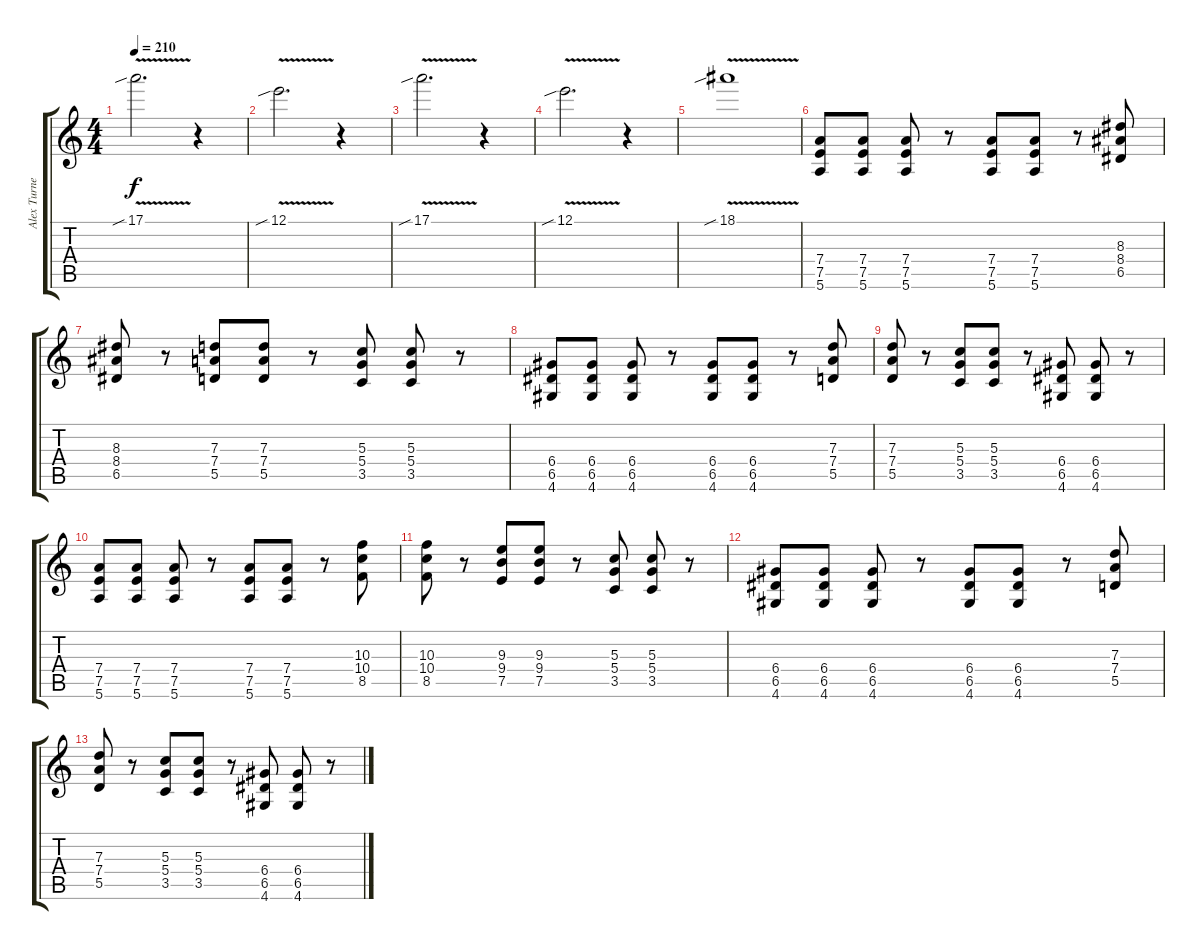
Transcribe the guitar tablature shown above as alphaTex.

\track ("Alex Turner" "Alex Turne") {instrument distortionguitar}
\staff {score tabs}
\tuning (E4 B3 G3 D3 A2 E2) {hide}
\ts (4 4)
\tempo 210
\clef g2
\ks c
17.1{v sib}.2{d dy f} r.4 |
12.1{v sib}.2{d} r.4 |
17.1{v sib}.2{d} r.4 |
12.1{v sib}.2{d} r.4 |
18.1{v sib}.1 |
(7.4 7.5 5.6).8{instrument electricguitarclean} (7.4 7.5 5.6).8 (7.4 7.5 5.6).8 r.8 (7.4 7.5 5.6).8 (7.4 7.5 5.6).8 r.8 (8.3 8.4 6.5).8 |
(8.3 8.4 6.5).8 r.8 (7.3 7.4 5.5).8 (7.3 7.4 5.5).8 r.8 (5.3 5.4 3.5).8 (5.3 5.4 3.5).8 r.8 |
(6.4 6.5 4.6).8 (6.4 6.5 4.6).8 (6.4 6.5 4.6).8 r.8 (6.4 6.5 4.6).8 (6.4 6.5 4.6).8 r.8 (7.3 7.4 5.5).8 |
(7.3 7.4 5.5).8 r.8 (5.3 5.4 3.5).8 (5.3 5.4 3.5).8 r.8 (6.4 6.5 4.6).8 (6.4 6.5 4.6).8 r.8 |
(7.4 7.5 5.6).8 (7.4 7.5 5.6).8 (7.4 7.5 5.6).8 r.8 (7.4 7.5 5.6).8 (7.4 7.5 5.6).8 r.8 (10.3 10.4 8.5).8 |
(10.3 10.4 8.5).8 r.8 (9.3 9.4 7.5).8 (9.3 9.4 7.5).8 r.8 (5.3 5.4 3.5).8 (5.3 5.4 3.5).8 r.8 |
(6.4 6.5 4.6).8 (6.4 6.5 4.6).8 (6.4 6.5 4.6).8 r.8 (6.4 6.5 4.6).8 (6.4 6.5 4.6).8 r.8 (7.3 7.4 5.5).8 |
(7.3 7.4 5.5).8 r.8 (5.3 5.4 3.5).8 (5.3 5.4 3.5).8 r.8 (6.4 6.5 4.6).8 (6.4 6.5 4.6).8 r.8
